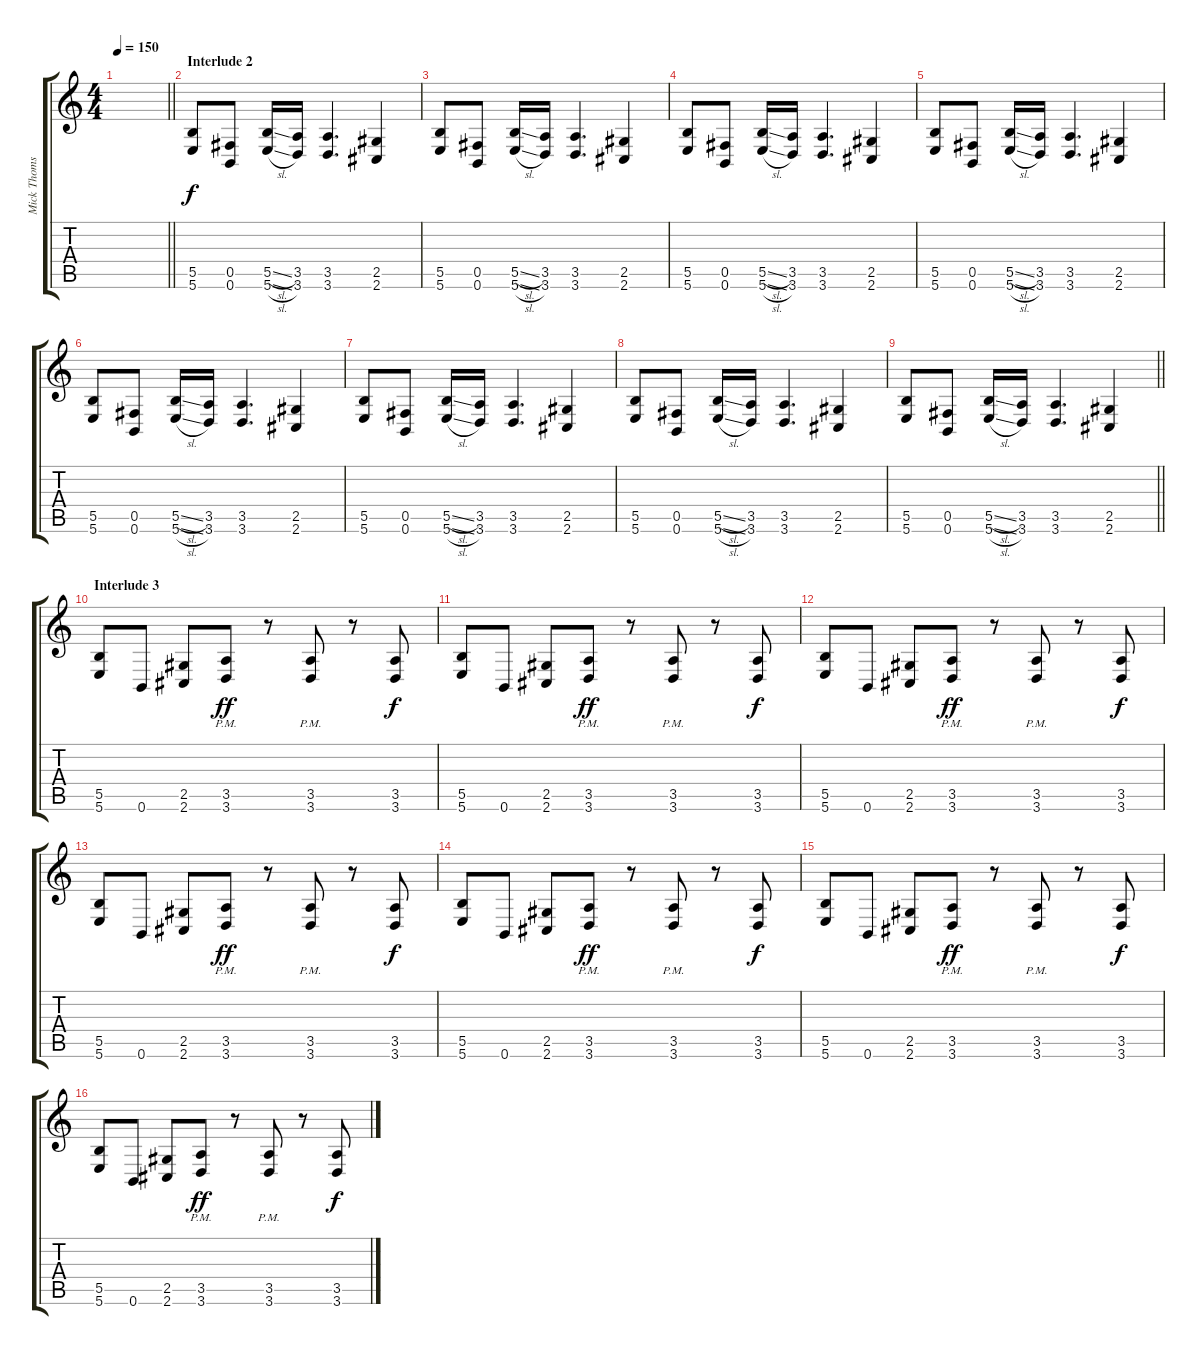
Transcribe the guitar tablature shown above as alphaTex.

\track ("Mick Thomson" "Mick Thoms") {instrument distortionguitar}
\staff {score tabs}
\tuning (Db4 Ab3 E3 B2 Gb2 B1) {hide}
\ts (4 4)
\tempo 150
\clef g2
\barLineRight lightlight
\ks c
|
\section ("" "Interlude 2")
(5.5 5.6).8 (0.5 0.6).8 (5.5{sl} 5.6{sl}).16 (3.5 3.6).16 (3.5 3.6).4{d} (2.5 2.6).4 |
(5.5 5.6).8 (0.5 0.6).8 (5.5{sl} 5.6{sl}).16 (3.5 3.6).16 (3.5 3.6).4{d} (2.5 2.6).4 |
(5.5 5.6).8 (0.5 0.6).8 (5.5{sl} 5.6{sl}).16 (3.5 3.6).16 (3.5 3.6).4{d} (2.5 2.6).4 |
(5.5 5.6).8 (0.5 0.6).8 (5.5{sl} 5.6{sl}).16 (3.5 3.6).16 (3.5 3.6).4{d} (2.5 2.6).4 |
(5.5 5.6).8 (0.5 0.6).8 (5.5{sl} 5.6{sl}).16 (3.5 3.6).16 (3.5 3.6).4{d} (2.5 2.6).4 |
(5.5 5.6).8 (0.5 0.6).8 (5.5{sl} 5.6{sl}).16 (3.5 3.6).16 (3.5 3.6).4{d} (2.5 2.6).4 |
(5.5 5.6).8 (0.5 0.6).8 (5.5{sl} 5.6{sl}).16 (3.5 3.6).16 (3.5 3.6).4{d} (2.5 2.6).4 |
\barLineRight lightlight
(5.5 5.6).8 (0.5 0.6).8 (5.5{sl} 5.6{sl}).16 (3.5 3.6).16 (3.5 3.6).4{d} (2.5 2.6).4 |
\section ("" "Interlude 3")
(5.5 5.6).8 0.6.8 (2.5 2.6).8 (3.5{pm} 3.6{pm}).8{dy ff} r.8 (3.5{pm} 3.6{pm}).8 r.8 (3.5 3.6).8{dy f} |
(5.5 5.6).8 0.6.8 (2.5 2.6).8 (3.5{pm} 3.6{pm}).8{dy ff} r.8 (3.5{pm} 3.6{pm}).8 r.8 (3.5 3.6).8{dy f} |
(5.5 5.6).8 0.6.8 (2.5 2.6).8 (3.5{pm} 3.6{pm}).8{dy ff} r.8 (3.5{pm} 3.6{pm}).8 r.8 (3.5 3.6).8{dy f} |
(5.5 5.6).8 0.6.8 (2.5 2.6).8 (3.5{pm} 3.6{pm}).8{dy ff} r.8 (3.5{pm} 3.6{pm}).8 r.8 (3.5 3.6).8{dy f} |
(5.5 5.6).8 0.6.8 (2.5 2.6).8 (3.5{pm} 3.6{pm}).8{dy ff} r.8 (3.5{pm} 3.6{pm}).8 r.8 (3.5 3.6).8{dy f} |
(5.5 5.6).8 0.6.8 (2.5 2.6).8 (3.5{pm} 3.6{pm}).8{dy ff} r.8 (3.5{pm} 3.6{pm}).8 r.8 (3.5 3.6).8{dy f} |
(5.5 5.6).8 0.6.8 (2.5 2.6).8 (3.5{pm} 3.6{pm}).8{dy ff} r.8 (3.5{pm} 3.6{pm}).8 r.8 (3.5 3.6).8{dy f}
